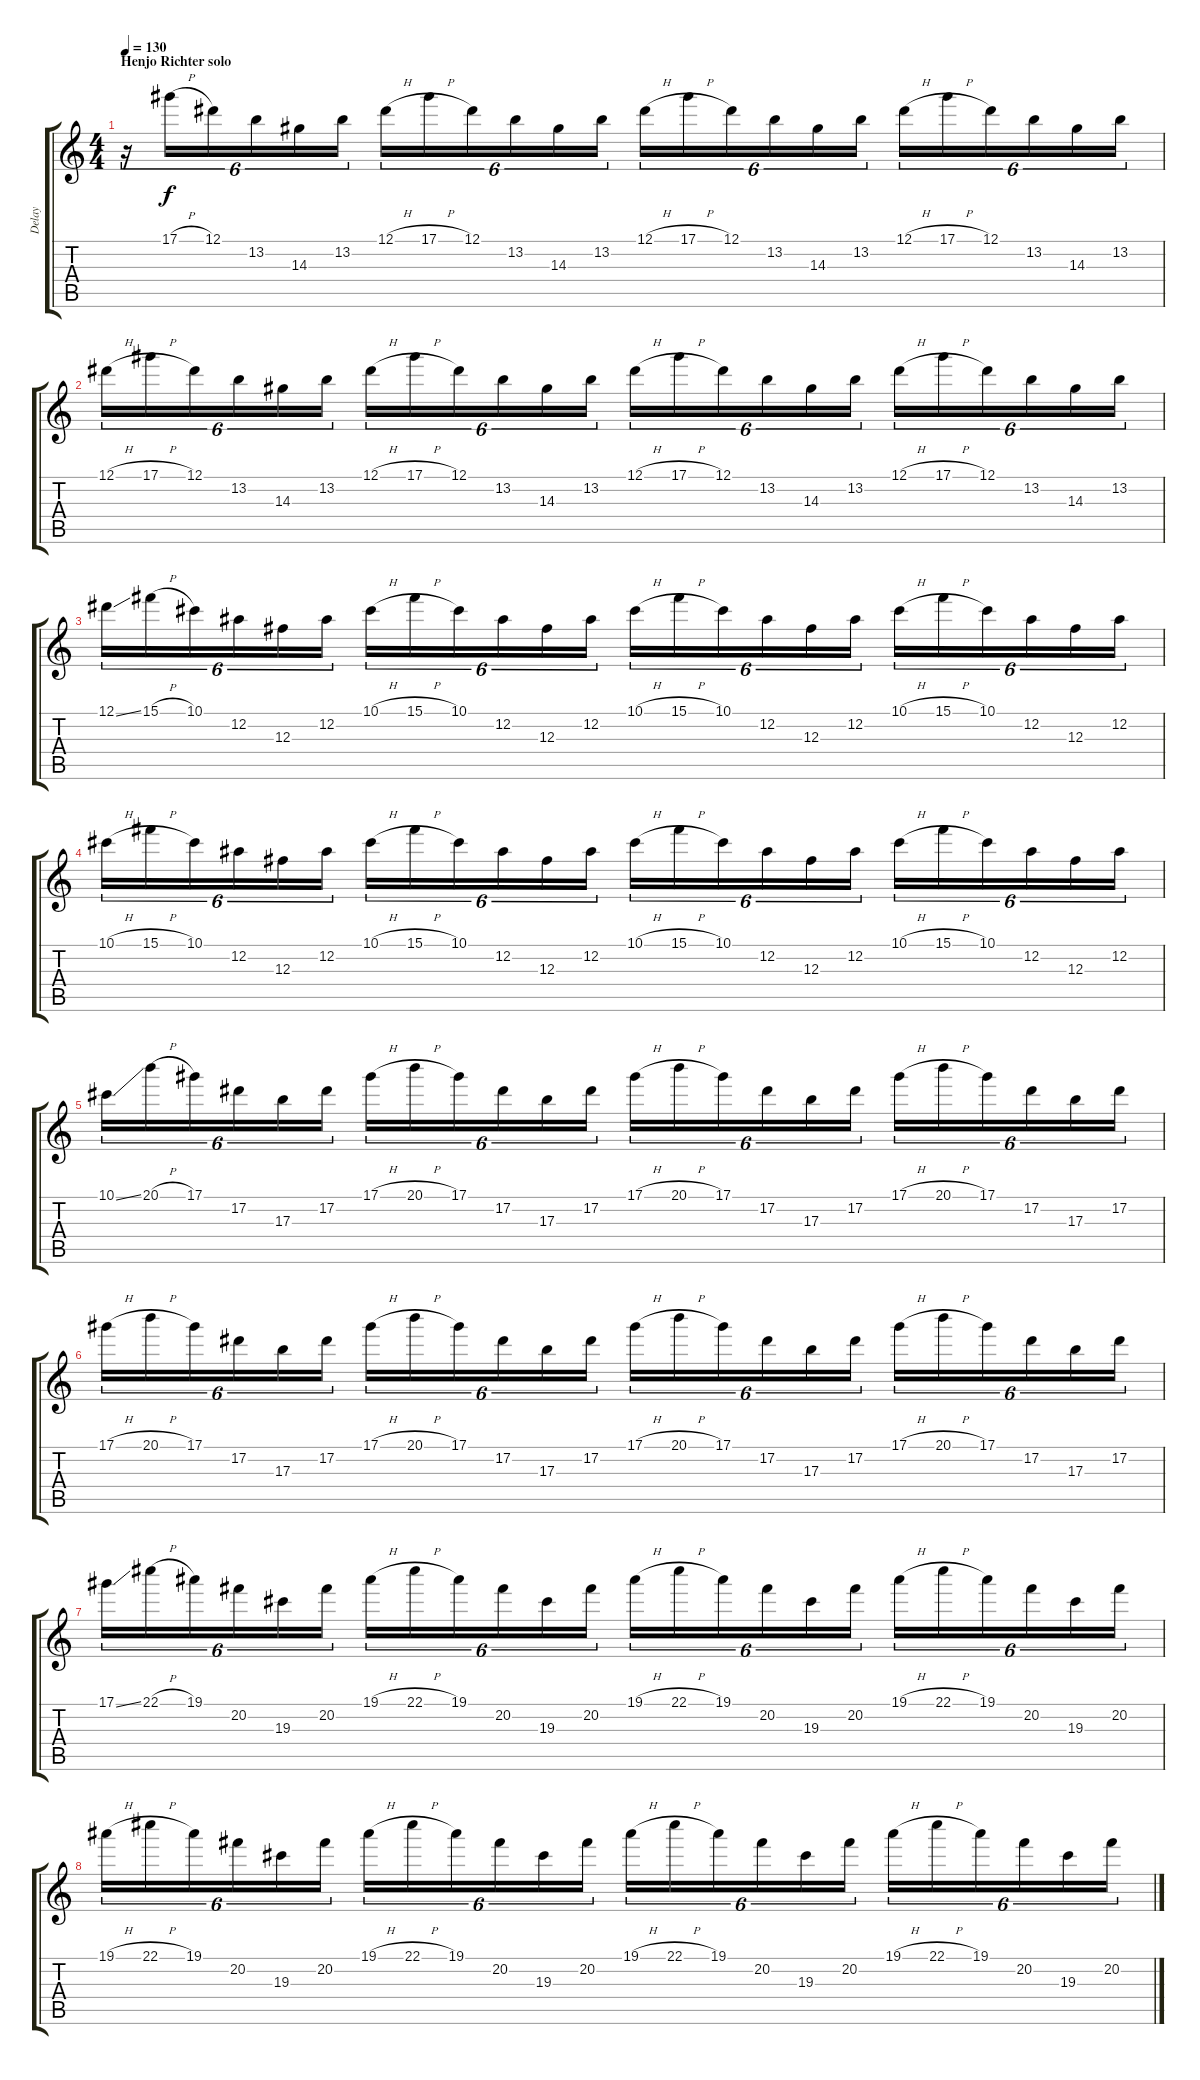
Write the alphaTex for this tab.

\track ("Delay" "Delay") {instrument distortionguitar}
\staff {score tabs}
\tuning (Eb4 Bb3 Gb3 Db3 Ab2 Eb2) {hide}
\ts (4 4)
\section ("" "Henjo Richter solo")
\tempo 130
\clef g2
\ks c
r.16{tu (6 4) dy f} 17.1{h}.16{tu (6 4)} 12.1.16{tu (6 4)} 13.2.16{tu (6 4)} 14.3.16{tu (6 4)} 13.2.16{tu (6 4)} 12.1{h}.16{tu (6 4)} 17.1{h}.16{tu (6 4)} 12.1.16{tu (6 4)} 13.2.16{tu (6 4)} 14.3.16{tu (6 4)} 13.2.16{tu (6 4)} 12.1{h}.16{tu (6 4)} 17.1{h}.16{tu (6 4)} 12.1.16{tu (6 4)} 13.2.16{tu (6 4)} 14.3.16{tu (6 4)} 13.2.16{tu (6 4)} 12.1{h}.16{tu (6 4)} 17.1{h}.16{tu (6 4)} 12.1.16{tu (6 4)} 13.2.16{tu (6 4)} 14.3.16{tu (6 4)} 13.2.16{tu (6 4)} |
12.1{h}.16{tu (6 4)} 17.1{h}.16{tu (6 4)} 12.1.16{tu (6 4)} 13.2.16{tu (6 4)} 14.3.16{tu (6 4)} 13.2.16{tu (6 4)} 12.1{h}.16{tu (6 4)} 17.1{h}.16{tu (6 4)} 12.1.16{tu (6 4)} 13.2.16{tu (6 4)} 14.3.16{tu (6 4)} 13.2.16{tu (6 4)} 12.1{h}.16{tu (6 4)} 17.1{h}.16{tu (6 4)} 12.1.16{tu (6 4)} 13.2.16{tu (6 4)} 14.3.16{tu (6 4)} 13.2.16{tu (6 4)} 12.1{h}.16{tu (6 4)} 17.1{h}.16{tu (6 4)} 12.1.16{tu (6 4)} 13.2.16{tu (6 4)} 14.3.16{tu (6 4)} 13.2.16{tu (6 4)} |
12.1{ss}.16{tu (6 4)} 15.1{h}.16{tu (6 4)} 10.1.16{tu (6 4)} 12.2.16{tu (6 4)} 12.3.16{tu (6 4)} 12.2.16{tu (6 4)} 10.1{h}.16{tu (6 4)} 15.1{h}.16{tu (6 4)} 10.1.16{tu (6 4)} 12.2.16{tu (6 4)} 12.3.16{tu (6 4)} 12.2.16{tu (6 4)} 10.1{h}.16{tu (6 4)} 15.1{h}.16{tu (6 4)} 10.1.16{tu (6 4)} 12.2.16{tu (6 4)} 12.3.16{tu (6 4)} 12.2.16{tu (6 4)} 10.1{h}.16{tu (6 4)} 15.1{h}.16{tu (6 4)} 10.1.16{tu (6 4)} 12.2.16{tu (6 4)} 12.3.16{tu (6 4)} 12.2.16{tu (6 4)} |
10.1{h}.16{tu (6 4)} 15.1{h}.16{tu (6 4)} 10.1.16{tu (6 4)} 12.2.16{tu (6 4)} 12.3.16{tu (6 4)} 12.2.16{tu (6 4)} 10.1{h}.16{tu (6 4)} 15.1{h}.16{tu (6 4)} 10.1.16{tu (6 4)} 12.2.16{tu (6 4)} 12.3.16{tu (6 4)} 12.2.16{tu (6 4)} 10.1{h}.16{tu (6 4)} 15.1{h}.16{tu (6 4)} 10.1.16{tu (6 4)} 12.2.16{tu (6 4)} 12.3.16{tu (6 4)} 12.2.16{tu (6 4)} 10.1{h}.16{tu (6 4)} 15.1{h}.16{tu (6 4)} 10.1.16{tu (6 4)} 12.2.16{tu (6 4)} 12.3.16{tu (6 4)} 12.2.16{tu (6 4)} |
10.1{ss}.16{tu (6 4)} 20.1{h}.16{tu (6 4)} 17.1.16{tu (6 4)} 17.2.16{tu (6 4)} 17.3.16{tu (6 4)} 17.2.16{tu (6 4)} 17.1{h}.16{tu (6 4)} 20.1{h}.16{tu (6 4)} 17.1.16{tu (6 4)} 17.2.16{tu (6 4)} 17.3.16{tu (6 4)} 17.2.16{tu (6 4)} 17.1{h}.16{tu (6 4)} 20.1{h}.16{tu (6 4)} 17.1.16{tu (6 4)} 17.2.16{tu (6 4)} 17.3.16{tu (6 4)} 17.2.16{tu (6 4)} 17.1{h}.16{tu (6 4)} 20.1{h}.16{tu (6 4)} 17.1.16{tu (6 4)} 17.2.16{tu (6 4)} 17.3.16{tu (6 4)} 17.2.16{tu (6 4)} |
17.1{h}.16{tu (6 4)} 20.1{h}.16{tu (6 4)} 17.1.16{tu (6 4)} 17.2.16{tu (6 4)} 17.3.16{tu (6 4)} 17.2.16{tu (6 4)} 17.1{h}.16{tu (6 4)} 20.1{h}.16{tu (6 4)} 17.1.16{tu (6 4)} 17.2.16{tu (6 4)} 17.3.16{tu (6 4)} 17.2.16{tu (6 4)} 17.1{h}.16{tu (6 4)} 20.1{h}.16{tu (6 4)} 17.1.16{tu (6 4)} 17.2.16{tu (6 4)} 17.3.16{tu (6 4)} 17.2.16{tu (6 4)} 17.1{h}.16{tu (6 4)} 20.1{h}.16{tu (6 4)} 17.1.16{tu (6 4)} 17.2.16{tu (6 4)} 17.3.16{tu (6 4)} 17.2.16{tu (6 4)} |
17.1{ss}.16{tu (6 4)} 22.1{h}.16{tu (6 4)} 19.1.16{tu (6 4)} 20.2.16{tu (6 4)} 19.3.16{tu (6 4)} 20.2.16{tu (6 4)} 19.1{h}.16{tu (6 4)} 22.1{h}.16{tu (6 4)} 19.1.16{tu (6 4)} 20.2.16{tu (6 4)} 19.3.16{tu (6 4)} 20.2.16{tu (6 4)} 19.1{h}.16{tu (6 4)} 22.1{h}.16{tu (6 4)} 19.1.16{tu (6 4)} 20.2.16{tu (6 4)} 19.3.16{tu (6 4)} 20.2.16{tu (6 4)} 19.1{h}.16{tu (6 4)} 22.1{h}.16{tu (6 4)} 19.1.16{tu (6 4)} 20.2.16{tu (6 4)} 19.3.16{tu (6 4)} 20.2.16{tu (6 4)} |
19.1{h}.16{tu (6 4)} 22.1{h}.16{tu (6 4)} 19.1.16{tu (6 4)} 20.2.16{tu (6 4)} 19.3.16{tu (6 4)} 20.2.16{tu (6 4)} 19.1{h}.16{tu (6 4)} 22.1{h}.16{tu (6 4)} 19.1.16{tu (6 4)} 20.2.16{tu (6 4)} 19.3.16{tu (6 4)} 20.2.16{tu (6 4)} 19.1{h}.16{tu (6 4)} 22.1{h}.16{tu (6 4)} 19.1.16{tu (6 4)} 20.2.16{tu (6 4)} 19.3.16{tu (6 4)} 20.2.16{tu (6 4)} 19.1{h}.16{tu (6 4)} 22.1{h}.16{tu (6 4)} 19.1.16{tu (6 4)} 20.2.16{tu (6 4)} 19.3.16{tu (6 4)} 20.2.16{tu (6 4)}
